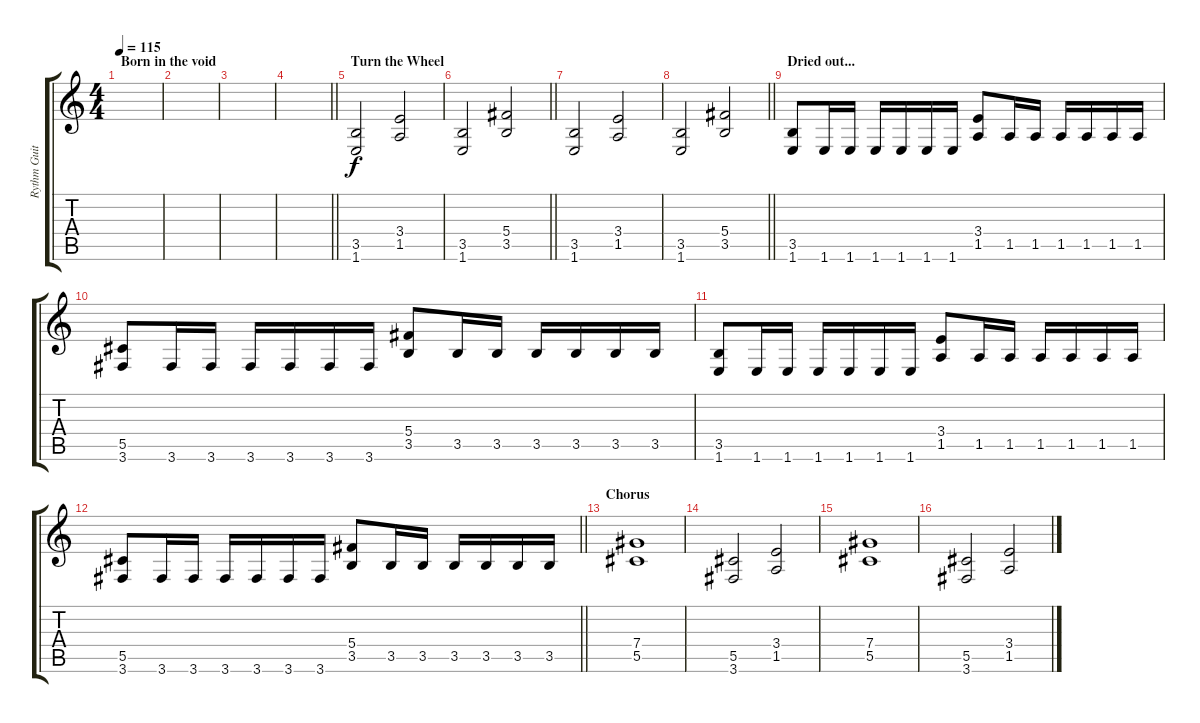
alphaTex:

\track ("Rythm Guitar" "Rythm Guit") {instrument distortionguitar}
\staff {score tabs}
\tuning (Eb4 Bb3 Gb3 Db3 Ab2 Eb2) {hide}
\ts (4 4)
\section ("" "Born in the void")
\tempo 115
\clef g2
\ks c
|
|
|
\barLineRight lightlight
|
\section ("" "Turn the Wheel")
(3.5 1.6).2 (3.4 1.5).2 |
\barLineRight lightlight
(3.5 1.6).2 (5.4 3.5).2 |
(3.5 1.6).2 (3.4 1.5).2 |
\barLineRight lightlight
(3.5 1.6).2 (5.4 3.5).2 |
\section ("" "Dried out...")
(3.5 1.6).8 1.6.16 1.6.16 1.6.16 1.6.16 1.6.16 1.6.16 (3.4 1.5).8 1.5.16 1.5.16 1.5.16 1.5.16 1.5.16 1.5.16 |
(5.5 3.6).8 3.6.16 3.6.16 3.6.16 3.6.16 3.6.16 3.6.16 (5.4 3.5).8 3.5.16 3.5.16 3.5.16 3.5.16 3.5.16 3.5.16 |
(3.5 1.6).8 1.6.16 1.6.16 1.6.16 1.6.16 1.6.16 1.6.16 (3.4 1.5).8 1.5.16 1.5.16 1.5.16 1.5.16 1.5.16 1.5.16 |
\barLineRight lightlight
(5.5 3.6).8 3.6.16 3.6.16 3.6.16 3.6.16 3.6.16 3.6.16 (5.4 3.5).8 3.5.16 3.5.16 3.5.16 3.5.16 3.5.16 3.5.16 |
\section ("" "Chorus")
(7.4 5.5).1 |
(5.5 3.6).2 (3.4 1.5).2 |
(7.4 5.5).1 |
(5.5 3.6).2 (3.4 1.5).2
